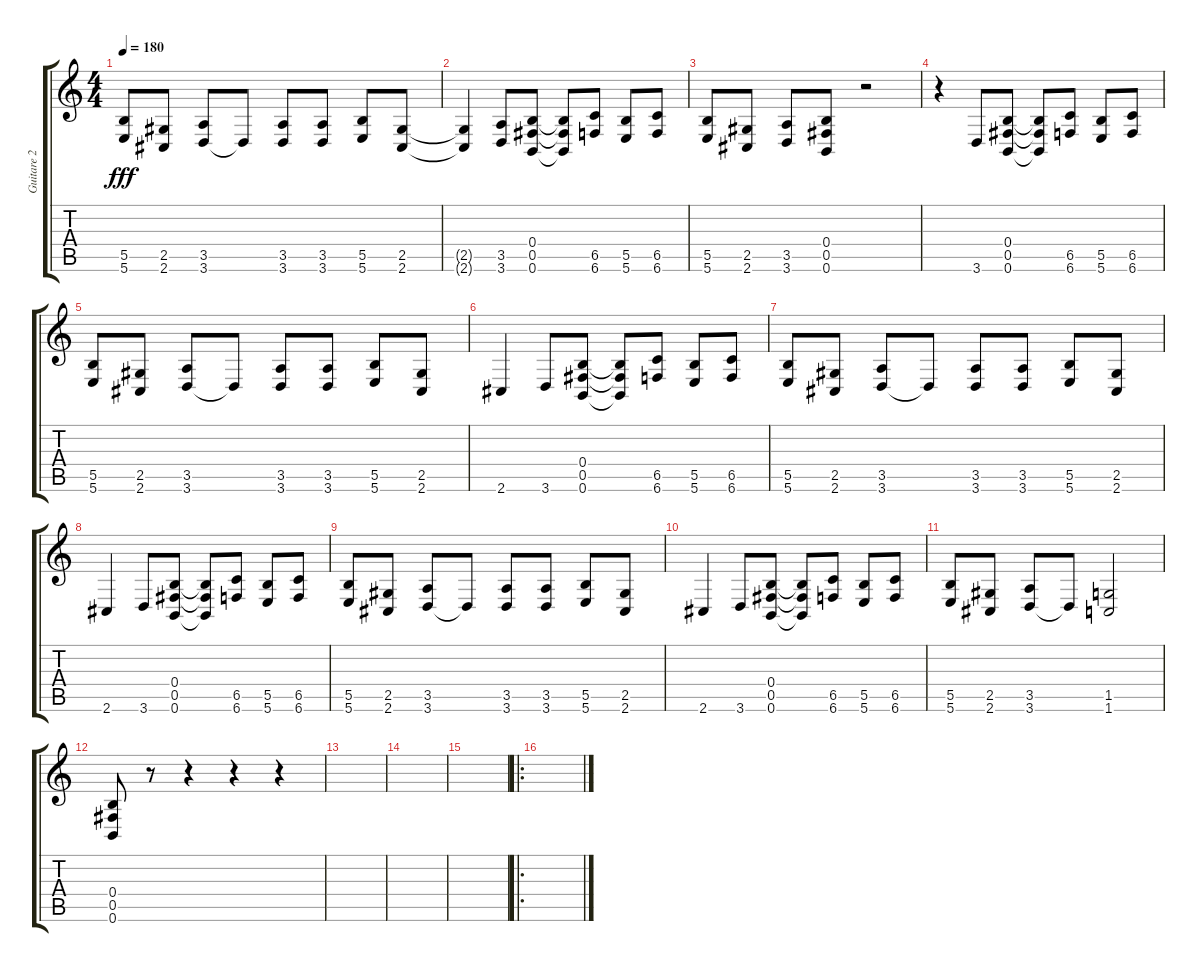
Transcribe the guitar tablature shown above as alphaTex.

\track ("Guitare 2" "Guitare 2") {instrument distortionguitar}
\staff {score tabs}
\tuning (Db4 Ab3 E3 B2 Gb2 B1) {hide}
\ts (4 4)
\tempo 180
\clef g2
\ks c
(5.5 5.6).8{dy fff} (2.5 2.6).8 (3.5 3.6).8 3.6{t}.8 (3.5 3.6).8 (3.5 3.6).8 (5.5 5.6).8 (2.5 2.6).8 |
(2.5{t} 2.6{t}).4 (3.5 3.6).8 (0.4 0.5 0.6).8 (0.4{t} 0.5{t} 0.6{t}).8 (6.5 6.6).8 (5.5 5.6).8 (6.5 6.6).8 |
(5.5 5.6).8 (2.5 2.6).8 (3.5 3.6).8 (0.4 0.5 0.6).8 r.2 |
r.4 3.6.8 (0.4 0.5 0.6).8 (0.4{t} 0.5{t} 0.6{t}).8 (6.5 6.6).8 (5.5 5.6).8 (6.5 6.6).8 |
(5.5 5.6).8 (2.5 2.6).8 (3.5 3.6).8 3.6{t}.8 (3.5 3.6).8 (3.5 3.6).8 (5.5 5.6).8 (2.5 2.6).8 |
2.6.4 3.6.8 (0.4 0.5 0.6).8 (0.4{t} 0.5{t} 0.6{t}).8 (6.5 6.6).8 (5.5 5.6).8 (6.5 6.6).8 |
(5.5 5.6).8 (2.5 2.6).8 (3.5 3.6).8 3.6{t}.8 (3.5 3.6).8 (3.5 3.6).8 (5.5 5.6).8 (2.5 2.6).8 |
2.6.4 3.6.8 (0.4 0.5 0.6).8 (0.4{t} 0.5{t} 0.6{t}).8 (6.5 6.6).8 (5.5 5.6).8 (6.5 6.6).8 |
(5.5 5.6).8 (2.5 2.6).8 (3.5 3.6).8 3.6{t}.8 (3.5 3.6).8 (3.5 3.6).8 (5.5 5.6).8 (2.5 2.6).8 |
2.6.4 3.6.8 (0.4 0.5 0.6).8 (0.4{t} 0.5{t} 0.6{t}).8 (6.5 6.6).8 (5.5 5.6).8 (6.5 6.6).8 |
(5.5 5.6).8 (2.5 2.6).8 (3.5 3.6).8 3.6{t}.8 (1.5 1.6).2 |
(0.4 0.5 0.6).8 r.8 r.4 r.4 r.4 |
|
|
|
\ro
